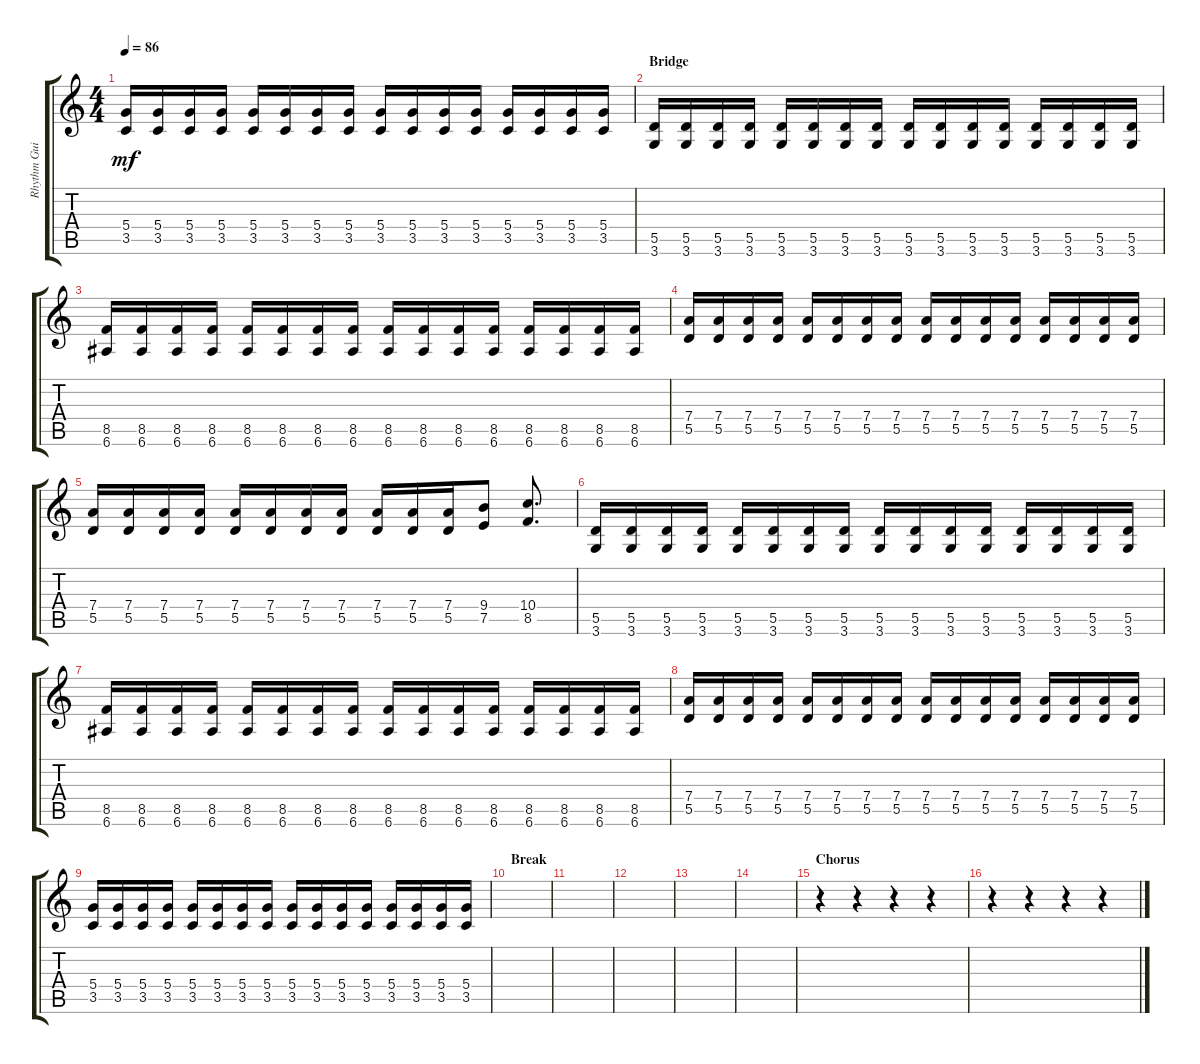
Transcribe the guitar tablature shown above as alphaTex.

\track ("Rhythm Guitar" "Rhythm Gui") {instrument overdrivenguitar}
\staff {score tabs}
\tuning (E4 B3 G3 D3 A2 E2) {hide}
\ts (4 4)
\tempo 86
\clef g2
\ks c
(5.4 3.5).16{dy mf} (5.4 3.5).16 (5.4 3.5).16 (5.4 3.5).16 (5.4 3.5).16 (5.4 3.5).16 (5.4 3.5).16 (5.4 3.5).16 (5.4 3.5).16 (5.4 3.5).16 (5.4 3.5).16 (5.4 3.5).16 (5.4 3.5).16 (5.4 3.5).16 (5.4 3.5).16 (5.4 3.5).16 |
\section ("" "Bridge")
(5.5 3.6).16 (5.5 3.6).16 (5.5 3.6).16 (5.5 3.6).16 (5.5 3.6).16 (5.5 3.6).16 (5.5 3.6).16 (5.5 3.6).16 (5.5 3.6).16 (5.5 3.6).16 (5.5 3.6).16 (5.5 3.6).16 (5.5 3.6).16 (5.5 3.6).16 (5.5 3.6).16 (5.5 3.6).16 |
(8.5 6.6).16 (8.5 6.6).16 (8.5 6.6).16 (8.5 6.6).16 (8.5 6.6).16 (8.5 6.6).16 (8.5 6.6).16 (8.5 6.6).16 (8.5 6.6).16 (8.5 6.6).16 (8.5 6.6).16 (8.5 6.6).16 (8.5 6.6).16 (8.5 6.6).16 (8.5 6.6).16 (8.5 6.6).16 |
(7.4 5.5).16 (7.4 5.5).16 (7.4 5.5).16 (7.4 5.5).16 (7.4 5.5).16 (7.4 5.5).16 (7.4 5.5).16 (7.4 5.5).16 (7.4 5.5).16 (7.4 5.5).16 (7.4 5.5).16 (7.4 5.5).16 (7.4 5.5).16 (7.4 5.5).16 (7.4 5.5).16 (7.4 5.5).16 |
(7.4 5.5).16 (7.4 5.5).16 (7.4 5.5).16 (7.4 5.5).16 (7.4 5.5).16 (7.4 5.5).16 (7.4 5.5).16 (7.4 5.5).16 (7.4 5.5).16 (7.4 5.5).16 (7.4 5.5).16 (9.4 7.5).8 (10.4 8.5).8{d} |
(5.5 3.6).16 (5.5 3.6).16 (5.5 3.6).16 (5.5 3.6).16 (5.5 3.6).16 (5.5 3.6).16 (5.5 3.6).16 (5.5 3.6).16 (5.5 3.6).16 (5.5 3.6).16 (5.5 3.6).16 (5.5 3.6).16 (5.5 3.6).16 (5.5 3.6).16 (5.5 3.6).16 (5.5 3.6).16 |
(8.5 6.6).16 (8.5 6.6).16 (8.5 6.6).16 (8.5 6.6).16 (8.5 6.6).16 (8.5 6.6).16 (8.5 6.6).16 (8.5 6.6).16 (8.5 6.6).16 (8.5 6.6).16 (8.5 6.6).16 (8.5 6.6).16 (8.5 6.6).16 (8.5 6.6).16 (8.5 6.6).16 (8.5 6.6).16 |
(7.4 5.5).16 (7.4 5.5).16 (7.4 5.5).16 (7.4 5.5).16 (7.4 5.5).16 (7.4 5.5).16 (7.4 5.5).16 (7.4 5.5).16 (7.4 5.5).16 (7.4 5.5).16 (7.4 5.5).16 (7.4 5.5).16 (7.4 5.5).16 (7.4 5.5).16 (7.4 5.5).16 (7.4 5.5).16 |
(5.4 3.5).16 (5.4 3.5).16 (5.4 3.5).16 (5.4 3.5).16 (5.4 3.5).16 (5.4 3.5).16 (5.4 3.5).16 (5.4 3.5).16 (5.4 3.5).16 (5.4 3.5).16 (5.4 3.5).16 (5.4 3.5).16 (5.4 3.5).16 (5.4 3.5).16 (5.4 3.5).16 (5.4 3.5).16 |
\section ("" "Break")
|
|
|
|
|
\section ("" "Chorus")
r.4 r.4 r.4 r.4 |
r.4 r.4 r.4 r.4
